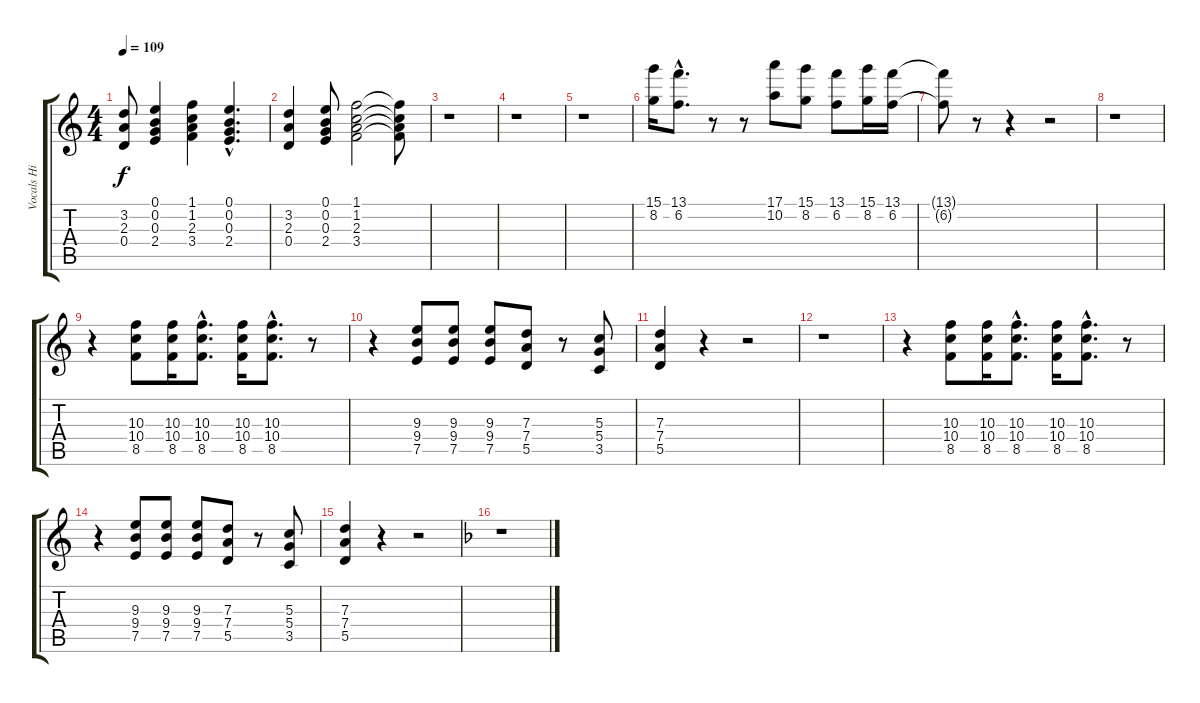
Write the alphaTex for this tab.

\track ("Vocals Hi" "Vocals Hi") {instrument distortionguitar}
\staff {score tabs}
\tuning (E4 B3 G3 D3 A2 E2) {hide}
\ts (4 4)
\tempo 109
\clef g2
\ks c
(3.2 2.3 0.4).8{dy f} (0.1 0.2 0.3 2.4).4 (1.1 1.2 2.3 3.4).4 (0.1{hac} 0.2{hac} 0.3{hac} 2.4{hac}).4{d} |
(3.2 2.3 0.4).4 (0.1 0.2 0.3 2.4).8 (1.1 1.2 2.3 3.4).2 (1.1{t} 1.2{t} 2.3{t} 3.4{t}).8 |
r.1 |
r.1 |
r.1 |
(15.1 8.2).16 (13.1{hac} 6.2{hac}).8{d} r.8 r.8 (17.1 10.2).8 (15.1 8.2).8 (13.1 6.2).8 (15.1 8.2).16 (13.1 6.2).16 |
(13.1{t} 6.2{t}).8 r.8 r.4 r.2 |
r.1 |
r.4 (10.3 10.4 8.5).8 (10.3 10.4 8.5).16 (10.3{hac} 10.4{hac} 8.5{hac}).8{d} (10.3 10.4 8.5).16 (10.3{hac} 10.4{hac} 8.5{hac}).8{d} r.8 |
r.4 (9.3 9.4 7.5).8 (9.3 9.4 7.5).8 (9.3 9.4 7.5).8 (7.3 7.4 5.5).8 r.8 (5.3 5.4 3.5).8 |
(7.3 7.4 5.5).4 r.4 r.2 |
r.1 |
r.4 (10.3 10.4 8.5).8 (10.3 10.4 8.5).16 (10.3{hac} 10.4{hac} 8.5{hac}).8{d} (10.3 10.4 8.5).16 (10.3{hac} 10.4{hac} 8.5{hac}).8{d} r.8 |
r.4 (9.3 9.4 7.5).8 (9.3 9.4 7.5).8 (9.3 9.4 7.5).8 (7.3 7.4 5.5).8 r.8 (5.3 5.4 3.5).8 |
(7.3 7.4 5.5).4 r.4 r.2 |
\ks dminor
r.1
